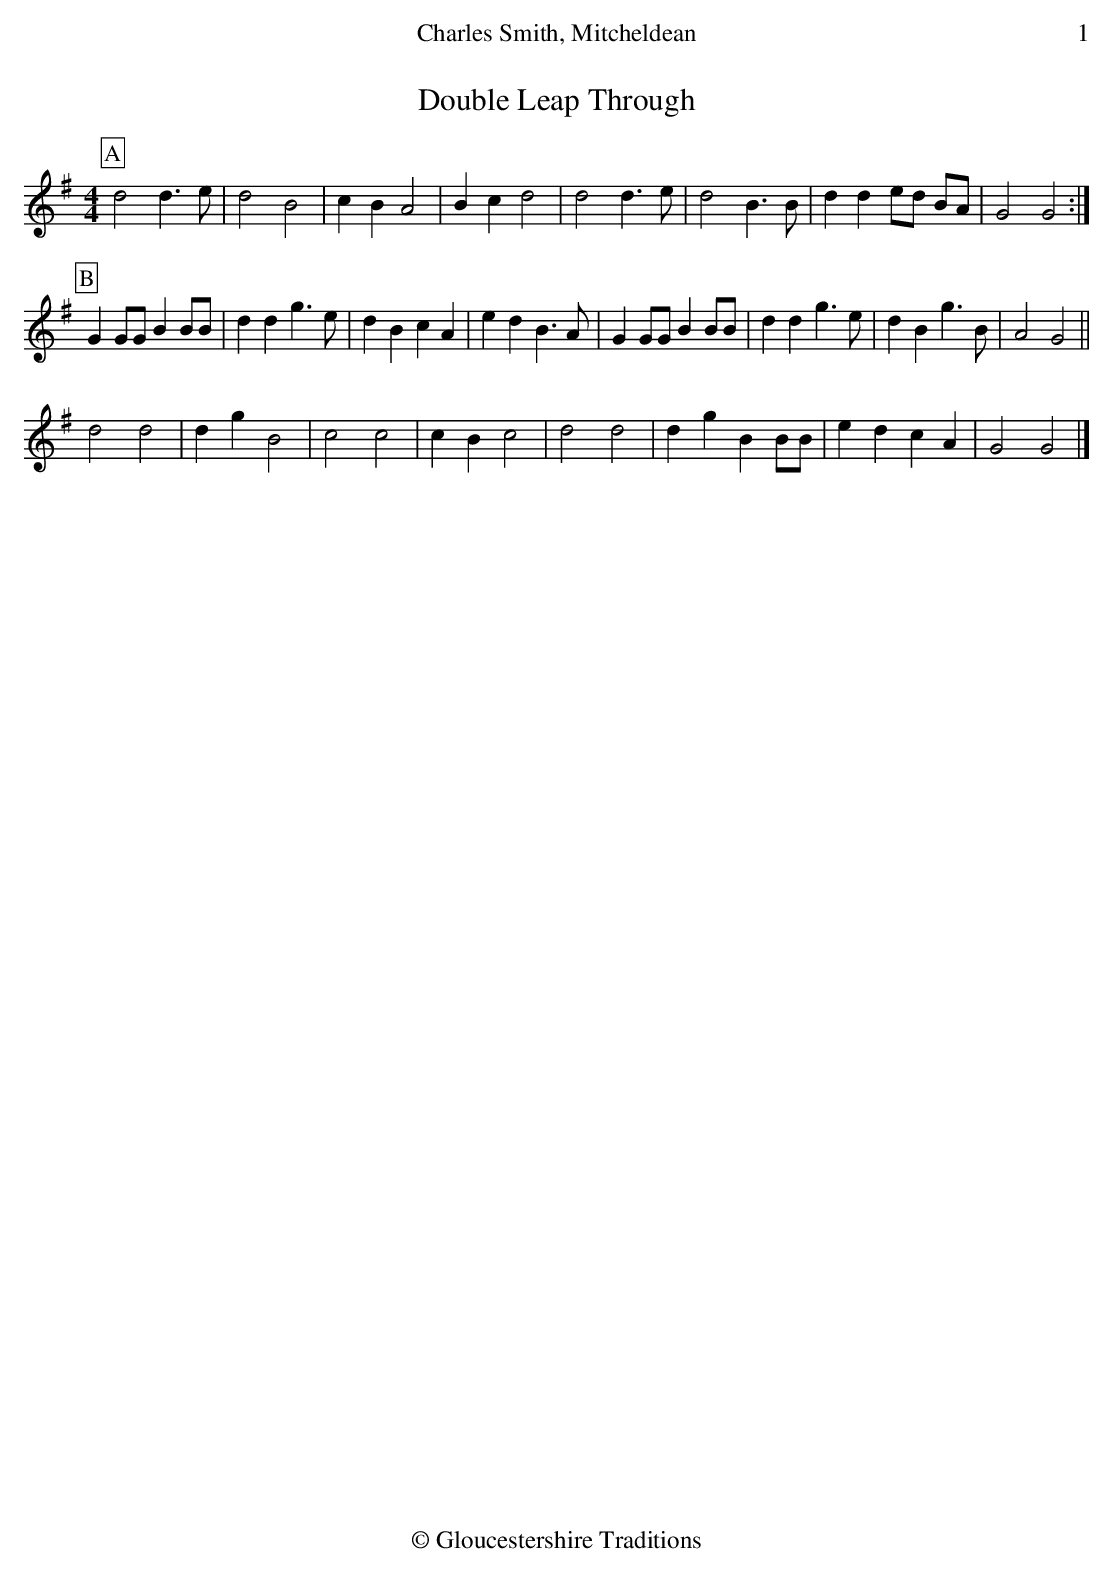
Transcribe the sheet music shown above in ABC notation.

X:1
T:Double Leap Through
M:4/4
L:1/4
K:G
[P:A] d2 d>e | d2B2 | cBA2 | Bcd2 | d2 d>e | d2B>B | dd e/d/ B/A/ | G2G2 :|
[P:B]GG/G/ BB/B/ | ddg>e | dBcA | edB>A | GG/G/ BB/B/ | ddg>e | dBg>B | A2G2 ||
d2d2 | dgB2 | c2c2 | cBc2 | d2d2 | dgBB/B/ | edcA | G2G2 |]
